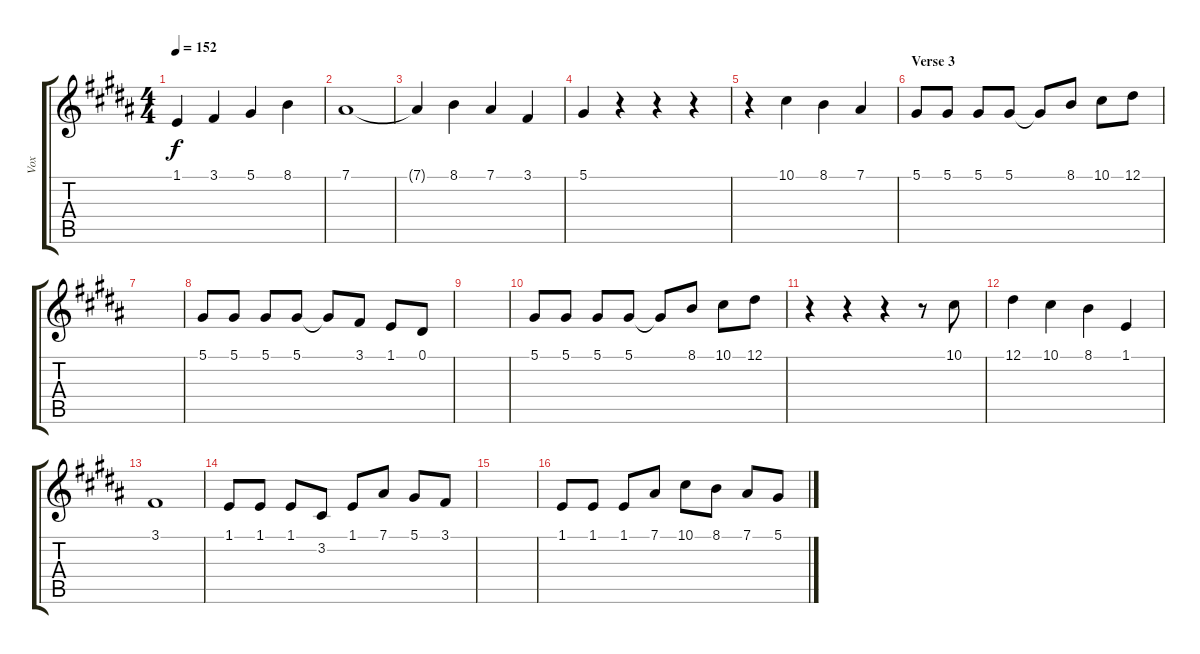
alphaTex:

\track ("Vox" "Vox") {instrument trumpet}
\staff {score tabs}
\tuning (Eb4 Bb3 Gb3 Db3 Ab2 Eb2) {hide}
\ts (4 4)
\tempo 152
\clef g2
\ks b
1.1{t}.4{dy f} 3.1.4 5.1.4 8.1.4 |
7.1.1 |
7.1{t}.4 8.1.4 7.1.4 3.1.4 |
5.1.4 r.4 r.4 r.4 |
r.4 10.1.4 8.1.4 7.1.4 |
\section ("" "Verse 3")
5.1.8 5.1.8 5.1.8 5.1.8 5.1{t}.8 8.1.8 10.1.8 12.1.8 |
|
5.1.8 5.1.8 5.1.8 5.1.8 5.1{t}.8 3.1.8 1.1.8 0.1.8 |
|
5.1.8 5.1.8 5.1.8 5.1.8 5.1{t}.8 8.1.8 10.1.8 12.1.8 |
r.4 r.4 r.4 r.8 10.1.8 |
12.1.4 10.1.4 8.1.4 1.1.4 |
3.1.1 |
1.1.8 1.1.8 1.1.8 3.2.8 1.1.8 7.1.8 5.1.8 3.1.8 |
|
1.1.8 1.1.8 1.1.8 7.1.8 10.1.8 8.1.8 7.1.8 5.1.8
